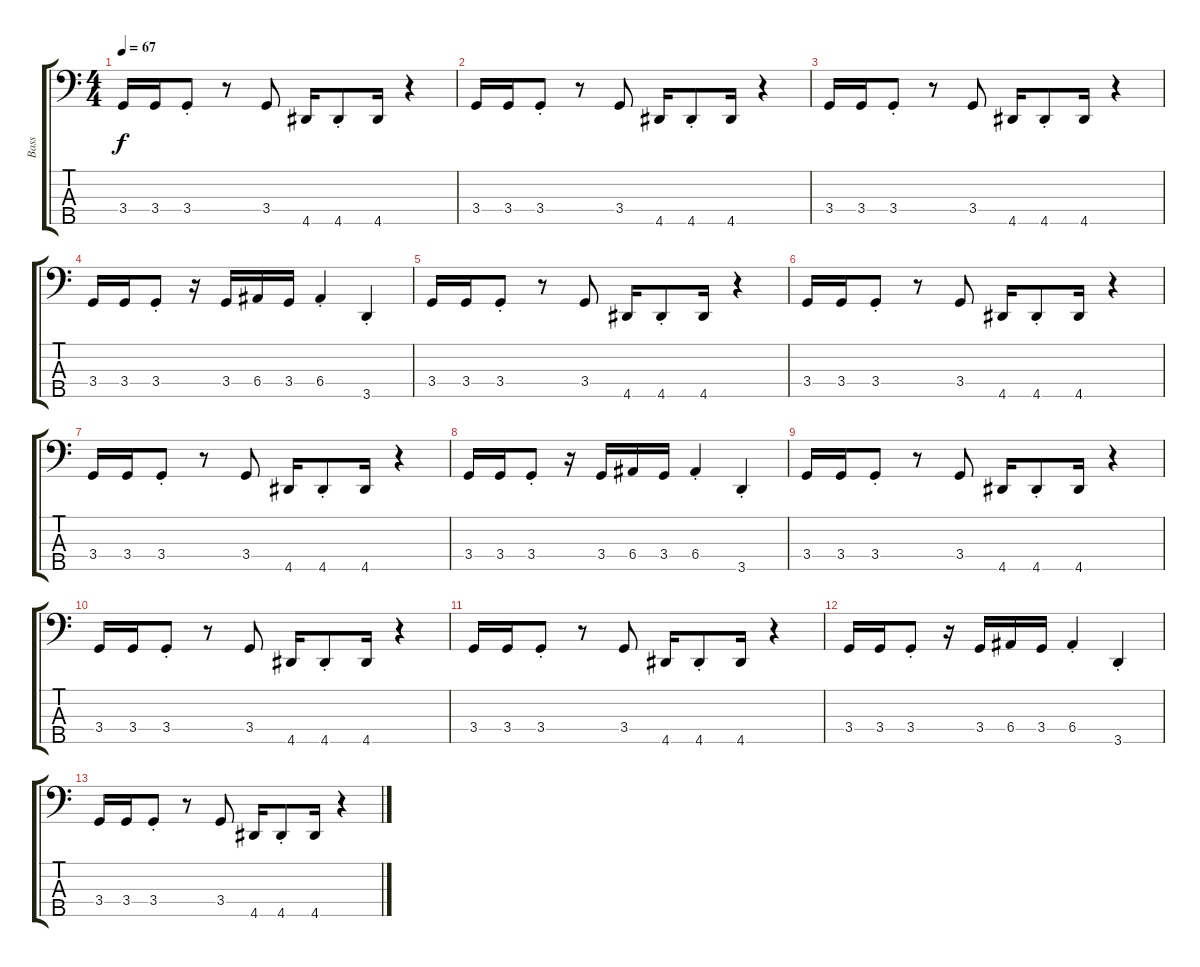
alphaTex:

\track ("Bass" "Bass") {instrument synthbass2}
\staff {score tabs}
\tuning (G2 D2 A1 E1 B0) {hide}
\ts (4 4)
\tempo 67
\clef f4
\ks c
3.4.16{dy f} 3.4.16 3.4{st}.8 r.8 3.4.8 4.5.16 4.5{st}.8 4.5.16 r.4 |
3.4.16 3.4.16 3.4{st}.8 r.8 3.4.8 4.5.16 4.5{st}.8 4.5.16 r.4 |
3.4.16 3.4.16 3.4{st}.8 r.8 3.4.8 4.5.16 4.5{st}.8 4.5.16 r.4 |
3.4.16 3.4.16 3.4{st}.8 r.16 3.4.16 6.4.16 3.4.16 6.4{st}.4 3.5{st}.4 |
3.4.16 3.4.16 3.4{st}.8 r.8 3.4.8 4.5.16 4.5{st}.8 4.5.16 r.4 |
3.4.16 3.4.16 3.4{st}.8 r.8 3.4.8 4.5.16 4.5{st}.8 4.5.16 r.4 |
3.4.16 3.4.16 3.4{st}.8 r.8 3.4.8 4.5.16 4.5{st}.8 4.5.16 r.4 |
3.4.16 3.4.16 3.4{st}.8 r.16 3.4.16 6.4.16 3.4.16 6.4{st}.4 3.5{st}.4 |
3.4.16 3.4.16 3.4{st}.8 r.8 3.4.8 4.5.16 4.5{st}.8 4.5.16 r.4 |
3.4.16{volume 0} 3.4.16 3.4{st}.8 r.8 3.4.8 4.5.16 4.5{st}.8 4.5.16 r.4 |
3.4.16 3.4.16 3.4{st}.8 r.8 3.4.8 4.5.16 4.5{st}.8 4.5.16 r.4 |
3.4.16 3.4.16 3.4{st}.8 r.16 3.4.16 6.4.16 3.4.16 6.4{st}.4 3.5{st}.4 |
3.4.16 3.4.16 3.4{st}.8 r.8 3.4.8 4.5.16 4.5{st}.8 4.5.16 r.4
